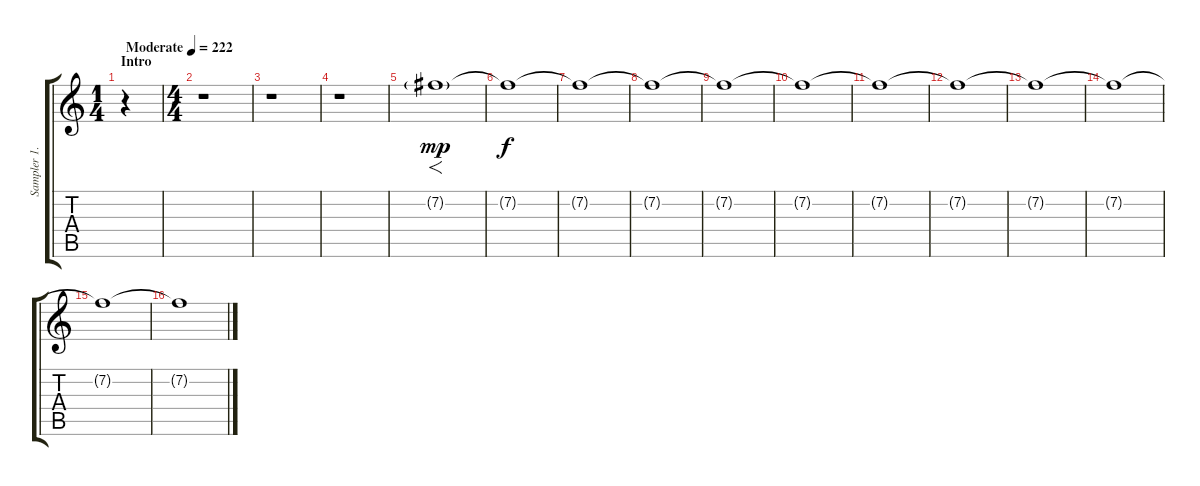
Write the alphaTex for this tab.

\track ("Sampler 1.1" "Sampler 1.") {instrument distortionguitar}
\staff {score tabs}
\tuning (E4 B3 G3 D3 A2 E2) {hide}
\ts (1 4)
\section ("" "Intro")
\tempo (222 "Moderate")
\clef g2
\ks c
r.4{dy mp instrument distortionguitar} |
\ts (4 4)
r.1 |
r.1 |
r.1 |
7.2{g}.1{f} |
7.2{t}.1{dy f} |
7.2{t}.1 |
7.2{t}.1 |
7.2{t}.1 |
7.2{t}.1 |
7.2{t}.1 |
7.2{t}.1 |
7.2{t}.1 |
7.2{t}.1 |
7.2{t}.1 |
7.2{t}.1
